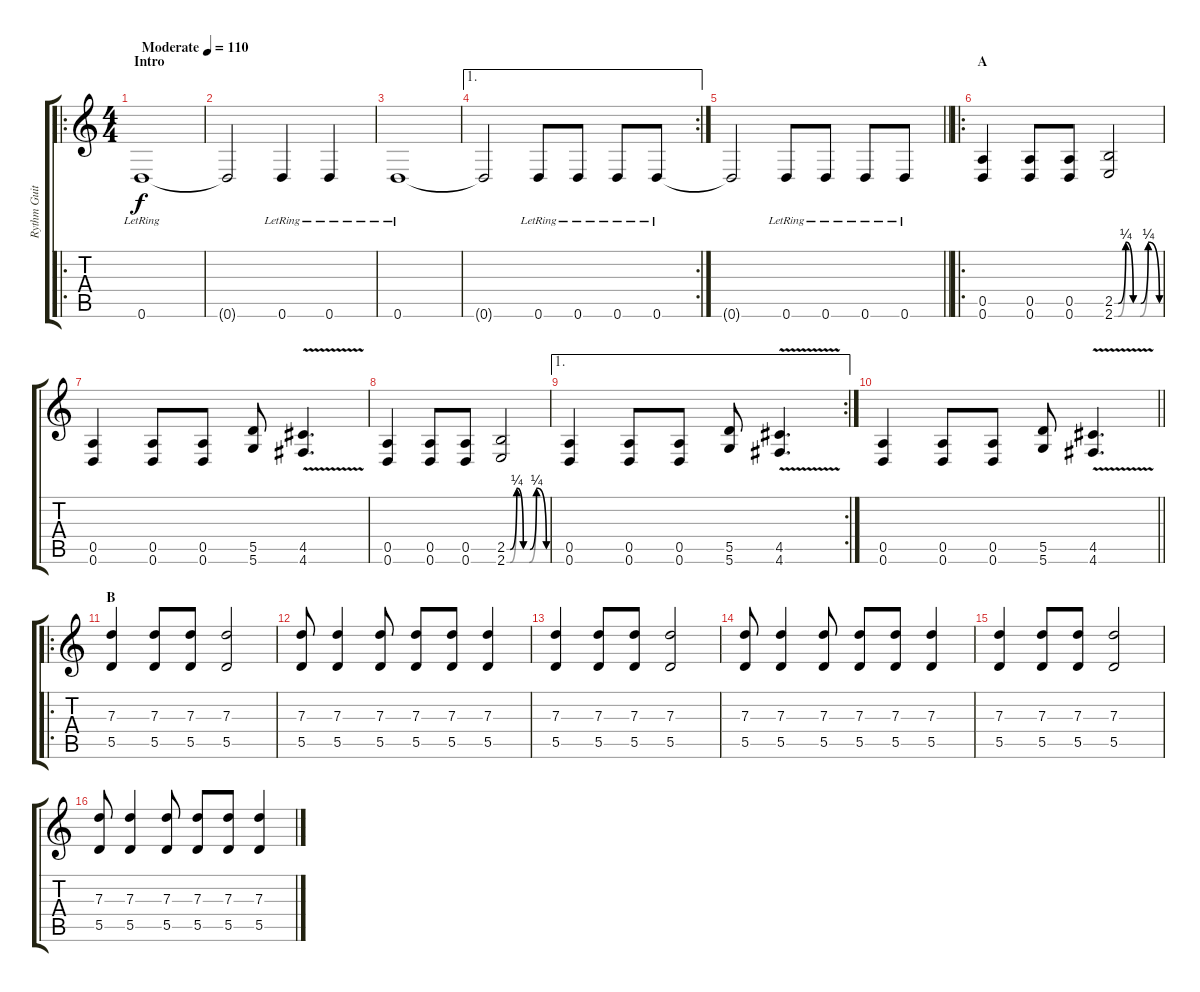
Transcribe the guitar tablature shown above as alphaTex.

\track ("Rythm Guitar" "Rythm Guit") {instrument distortionguitar}
\staff {score tabs}
\tuning (E4 B3 G3 D3 A2 D2) {hide}
\ro
\ts (4 4)
\section ("" "Intro")
\tempo (110 "Moderate")
\clef g2
\ks c
0.6{lr}.1{dy f instrument distortionguitar} |
0.6{t}.2 0.6{lr}.4 0.6{lr}.4 |
0.6{lr}.1 |
\ae 1
\rc 2
0.6{t}.2 0.6{lr}.8 0.6{lr}.8 0.6{lr}.8 0.6{lr}.8 |
\barLineRight lightlight
0.6{t}.2 0.6{lr}.8 0.6{lr}.8 0.6{lr}.8 0.6{lr}.8 |
\ro
\section ("" "A")
(0.5 0.6).4 (0.5 0.6).8 (0.5 0.6).8 (2.5{be (custom 0 0 5 0 15 1 25 0 30 0 35 0 45 1 60 0)} 2.6{be (custom 0 0 5 0 15 1 25 0 30 0 34 0 45 1 60 0)}).2 |
(0.5 0.6).4 (0.5 0.6).8 (0.5 0.6).8 (5.5 5.6).8 (4.5{v} 4.6).4{d} |
(0.5 0.6).4 (0.5 0.6).8 (0.5 0.6).8 (2.5{be (custom 0 0 5 0 15 1 25 0 30 0 35 0 45 1 60 0)} 2.6{be (custom 0 0 5 0 15 1 25 0 30 0 34 0 45 1 60 0)}).2 |
\ae 1
\rc 2
(0.5 0.6).4 (0.5 0.6).8 (0.5 0.6).8 (5.5 5.6).8 (4.5{v} 4.6).4{d} |
\barLineRight lightlight
(0.5 0.6).4 (0.5 0.6).8 (0.5 0.6).8 (5.5 5.6).8 (4.5{v} 4.6).4{d} |
\ro
\section ("" "B")
(7.3 5.5).4 (7.3 5.5).8 (7.3 5.5).8 (7.3 5.5).2 |
(7.3 5.5).8 (7.3 5.5).4 (7.3 5.5).8 (7.3 5.5).8 (7.3 5.5).8 (7.3 5.5).4 |
(7.3 5.5).4 (7.3 5.5).8 (7.3 5.5).8 (7.3 5.5).2 |
(7.3 5.5).8 (7.3 5.5).4 (7.3 5.5).8 (7.3 5.5).8 (7.3 5.5).8 (7.3 5.5).4 |
(7.3 5.5).4 (7.3 5.5).8 (7.3 5.5).8 (7.3 5.5).2 |
(7.3 5.5).8 (7.3 5.5).4 (7.3 5.5).8 (7.3 5.5).8 (7.3 5.5).8 (7.3 5.5).4
